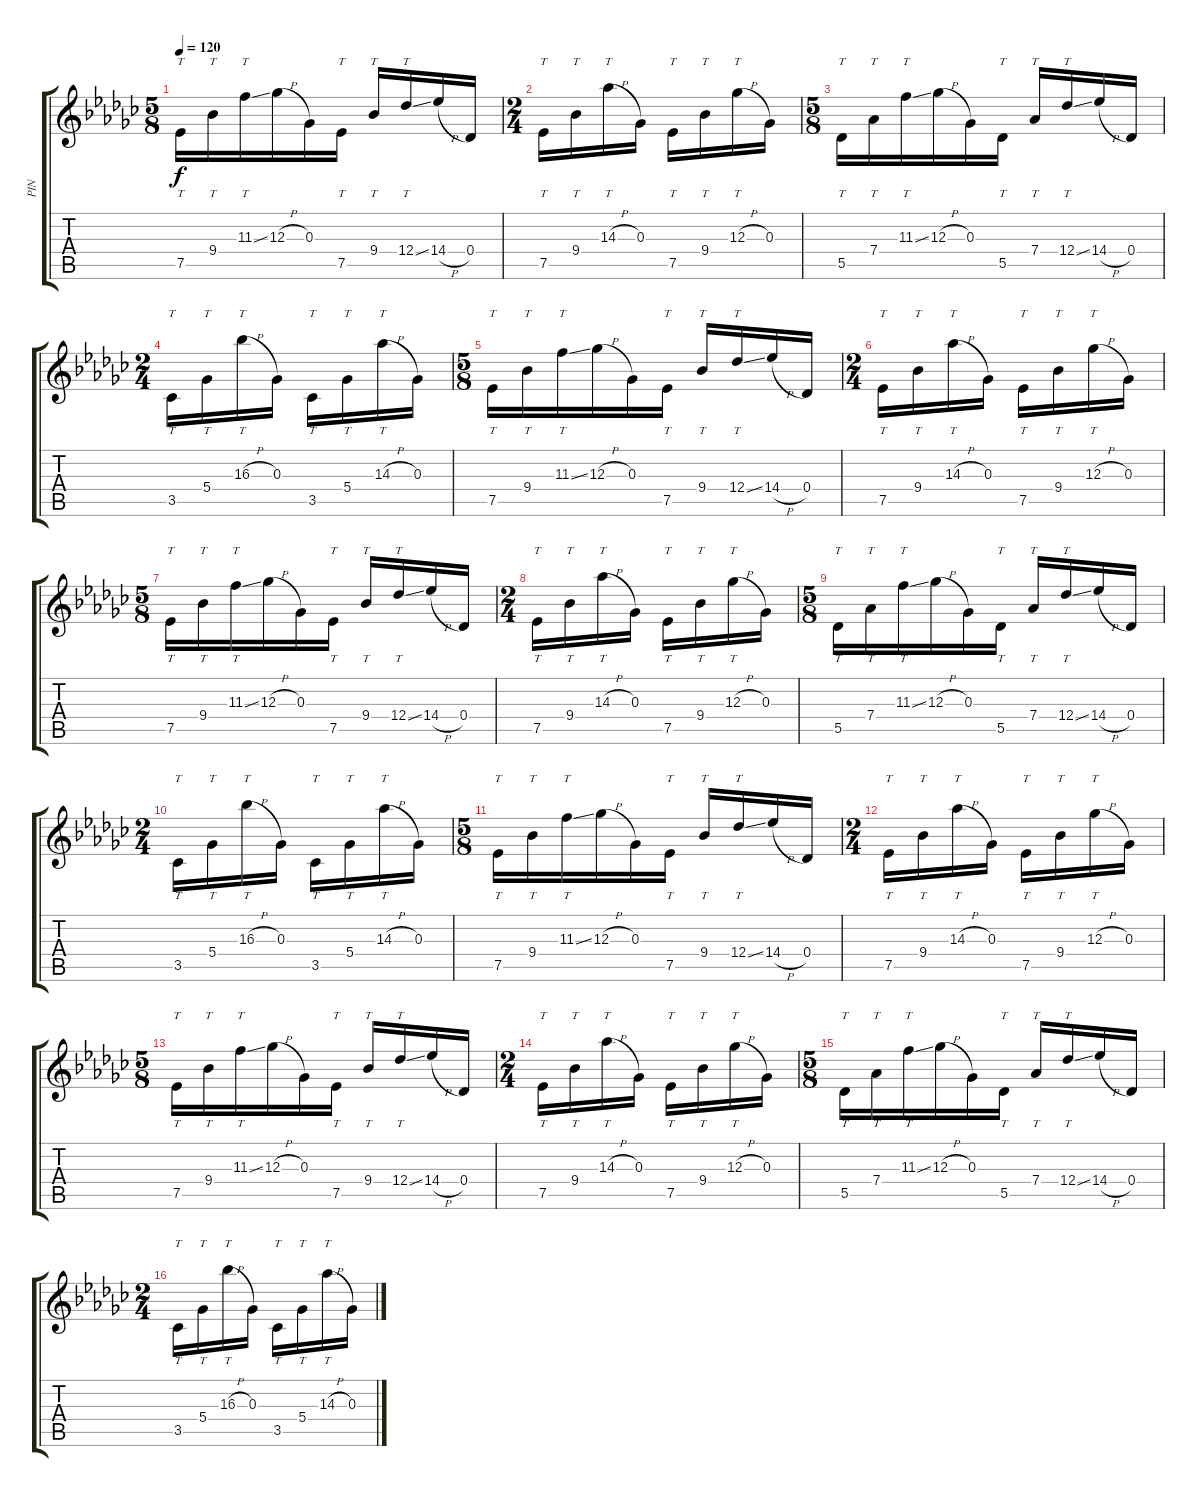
\track ("PIN" "PIN") {instrument distortionguitar}
\staff {score tabs}
\tuning (Eb4 Bb3 Gb3 Db3 Ab2 Db2) {hide}
\ts (5 8)
\tempo 120
\clef g2
\ks gb
7.5.16{tt dy f} 9.4.16{tt} 11.3{ss}.16{tt} 12.3{h}.16 0.3.16 7.5.16{tt} 9.4.16{tt} 12.4{ss}.16{tt} 14.4{h}.16 0.4.16 |
\ts (2 4)
7.5.16{tt} 9.4.16{tt} 14.3{h}.16{tt} 0.3.16 7.5.16{tt} 9.4.16{tt} 12.3{h}.16{tt} 0.3.16 |
\ts (5 8)
5.5.16{tt} 7.4.16{tt} 11.3{ss}.16{tt} 12.3{h}.16 0.3.16 5.5.16{tt} 7.4.16{tt} 12.4{ss}.16{tt} 14.4{h}.16 0.4.16 |
\ts (2 4)
3.5.16{tt} 5.4.16{tt} 16.3{h}.16{tt} 0.3.16 3.5.16{tt} 5.4.16{tt} 14.3{h}.16{tt} 0.3.16 |
\ts (5 8)
7.5.16{tt} 9.4.16{tt} 11.3{ss}.16{tt} 12.3{h}.16 0.3.16 7.5.16{tt} 9.4.16{tt} 12.4{ss}.16{tt} 14.4{h}.16 0.4.16 |
\ts (2 4)
7.5.16{tt} 9.4.16{tt} 14.3{h}.16{tt} 0.3.16 7.5.16{tt} 9.4.16{tt} 12.3{h}.16{tt} 0.3.16 |
\ts (5 8)
7.5.16{tt} 9.4.16{tt} 11.3{ss}.16{tt} 12.3{h}.16 0.3.16 7.5.16{tt} 9.4.16{tt} 12.4{ss}.16{tt} 14.4{h}.16 0.4.16 |
\ts (2 4)
7.5.16{tt} 9.4.16{tt} 14.3{h}.16{tt} 0.3.16 7.5.16{tt} 9.4.16{tt} 12.3{h}.16{tt} 0.3.16 |
\ts (5 8)
5.5.16{tt} 7.4.16{tt} 11.3{ss}.16{tt} 12.3{h}.16 0.3.16 5.5.16{tt} 7.4.16{tt} 12.4{ss}.16{tt} 14.4{h}.16 0.4.16 |
\ts (2 4)
3.5.16{tt} 5.4.16{tt} 16.3{h}.16{tt} 0.3.16 3.5.16{tt} 5.4.16{tt} 14.3{h}.16{tt} 0.3.16 |
\ts (5 8)
7.5.16{tt} 9.4.16{tt} 11.3{ss}.16{tt} 12.3{h}.16 0.3.16 7.5.16{tt} 9.4.16{tt} 12.4{ss}.16{tt} 14.4{h}.16 0.4.16 |
\ts (2 4)
7.5.16{tt} 9.4.16{tt} 14.3{h}.16{tt} 0.3.16 7.5.16{tt} 9.4.16{tt} 12.3{h}.16{tt} 0.3.16 |
\ts (5 8)
7.5.16{tt} 9.4.16{tt} 11.3{ss}.16{tt} 12.3{h}.16 0.3.16 7.5.16{tt} 9.4.16{tt} 12.4{ss}.16{tt} 14.4{h}.16 0.4.16 |
\ts (2 4)
7.5.16{tt} 9.4.16{tt} 14.3{h}.16{tt} 0.3.16 7.5.16{tt} 9.4.16{tt} 12.3{h}.16{tt} 0.3.16 |
\ts (5 8)
5.5.16{tt} 7.4.16{tt} 11.3{ss}.16{tt} 12.3{h}.16 0.3.16 5.5.16{tt} 7.4.16{tt} 12.4{ss}.16{tt} 14.4{h}.16 0.4.16 |
\ts (2 4)
3.5.16{tt} 5.4.16{tt} 16.3{h}.16{tt} 0.3.16 3.5.16{tt} 5.4.16{tt} 14.3{h}.16{tt} 0.3.16
